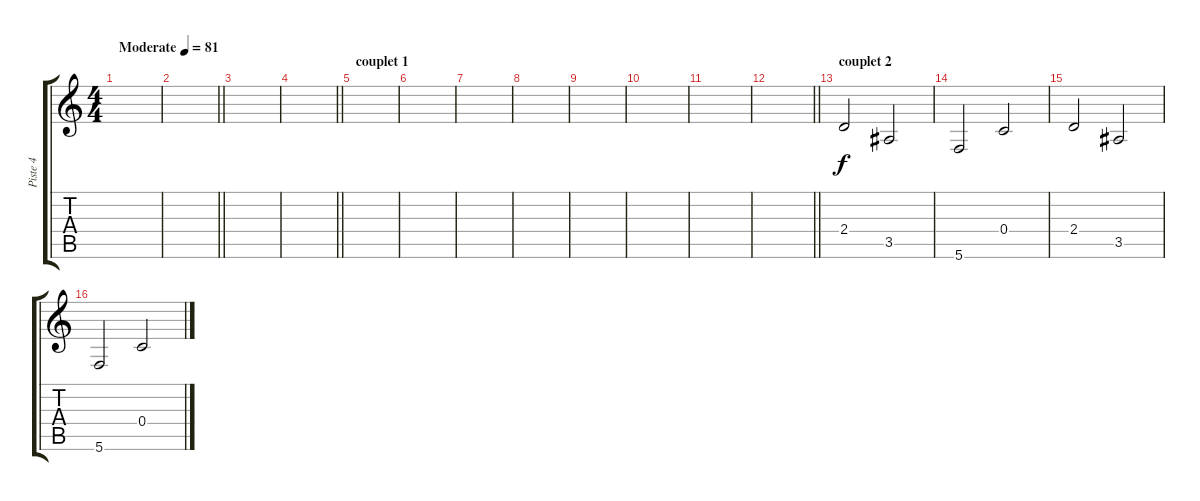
\track ("Piste 4" "Piste 4") {instrument distortionguitar}
\staff {score tabs}
\tuning (E4 C4 G3 C3 G2 C2) {hide}
\ts (4 4)
\tempo (81 "Moderate")
\clef g2
\ks c
|
\barLineRight lightlight
|
|
\barLineRight lightlight
|
\section ("" "couplet 1")
|
|
|
|
|
|
|
\barLineRight lightlight
|
\section ("" "couplet 2")
2.4.2{instrument distortionguitar} 3.5.2 |
5.6.2 0.4.2 |
2.4.2{instrument distortionguitar} 3.5.2 |
5.6.2 0.4.2
